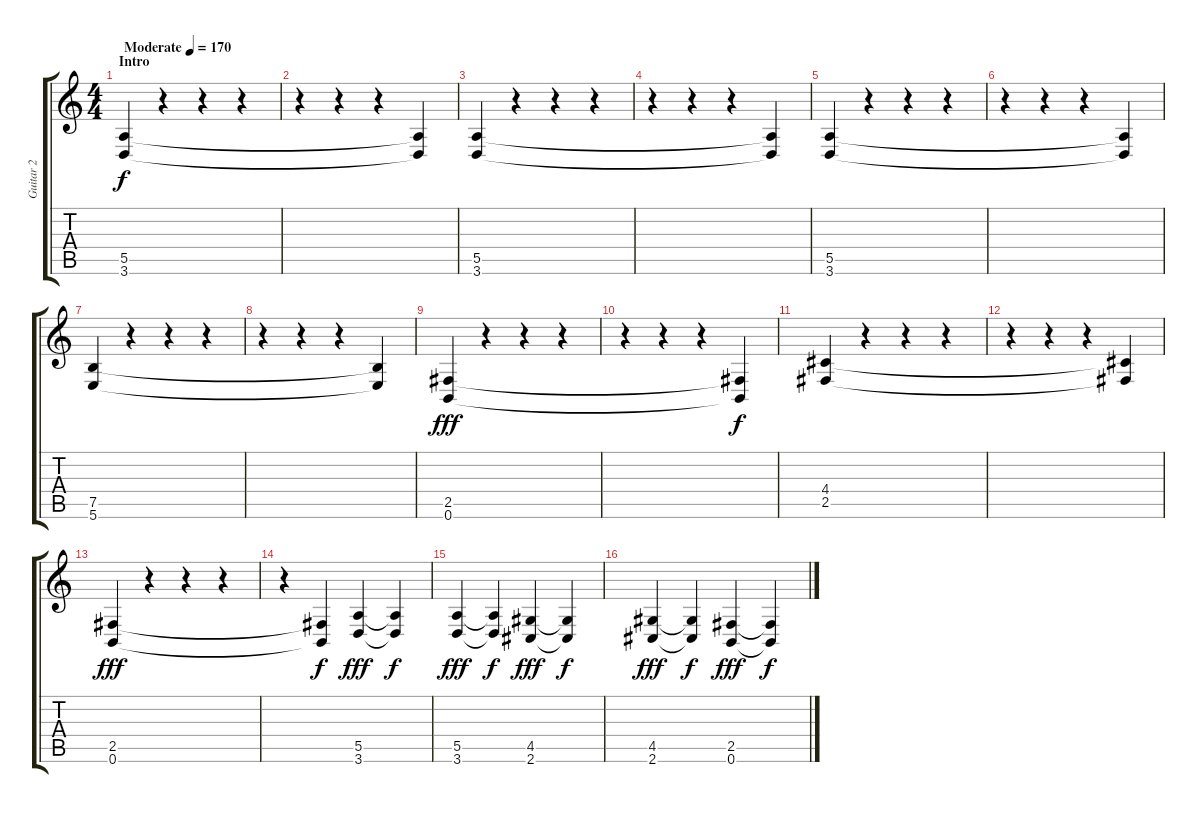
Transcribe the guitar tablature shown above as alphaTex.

\track ("Guitar 2" "Guitar 2") {instrument overdrivenguitar}
\staff {score tabs}
\tuning (B3 Gb3 D3 A2 E2 B1) {hide}
\ts (4 4)
\section ("" "Intro")
\tempo (170 "Moderate")
\clef g2
\ks c
(5.5 3.6).4{dy f instrument overdrivenguitar} r.4 r.4 r.4 |
r.4 r.4 r.4 (5.5{t} 3.6{t}).4 |
(5.5 3.6).4 r.4 r.4 r.4 |
r.4 r.4 r.4 (5.5{t} 3.6{t}).4 |
(5.5 3.6).4 r.4 r.4 r.4 |
r.4 r.4 r.4 (5.5{t} 3.6{t}).4 |
(7.5 5.6).4 r.4 r.4 r.4 |
r.4 r.4 r.4 (7.5{t} 5.6{t}).4 |
(2.5 0.6).4{dy fff} r.4 r.4 r.4 |
r.4 r.4 r.4 (2.5{t} 0.6{t}).4{dy f} |
(4.4 2.5).4 r.4 r.4 r.4 |
r.4 r.4 r.4 (4.4{t} 2.5{t}).4 |
(2.5 0.6).4{dy fff} r.4 r.4 r.4 |
r.4 (2.5{t} 0.6{t}).4{dy f} (5.5 3.6).4{dy fff} (5.5{t} 3.6{t}).4{dy f} |
(5.5 3.6).4{dy fff} (5.5{t} 3.6{t}).4{dy f} (4.5 2.6).4{dy fff} (4.5{t} 2.6{t}).4{dy f} |
(4.5 2.6).4{dy fff} (4.5{t} 2.6{t}).4{dy f} (2.5 0.6).4{dy fff} (2.5{t} 0.6{t}).4{dy f}
